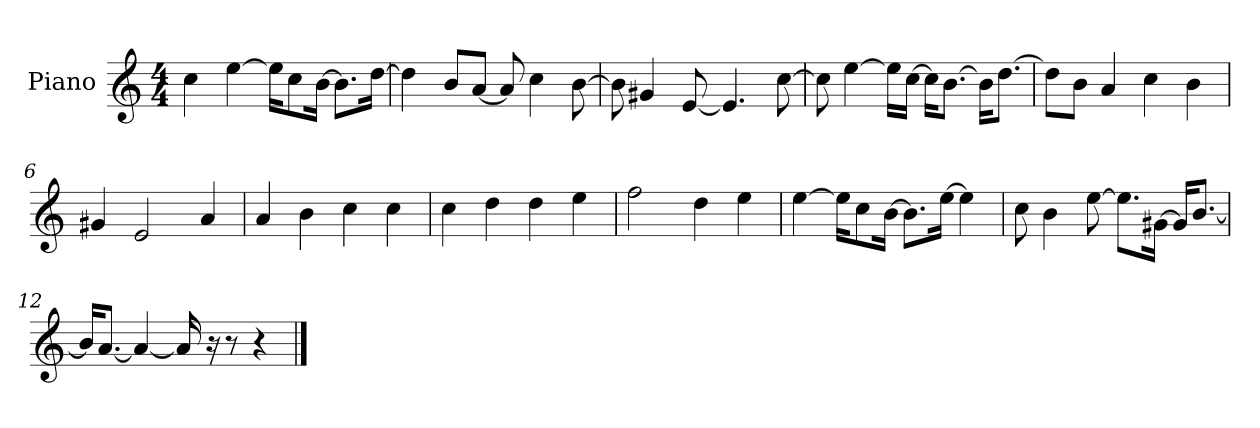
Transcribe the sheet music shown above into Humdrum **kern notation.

**kern
*part1
*staff1
*I"Piano
*I'P-no
*clefG2
*k[]
*M4/4
*MM90
=1
4cc\
[4ee\
16ee\KL]
8cc\
[16b\Jk
8.b\L]
[16dd\Jk
=2
4dd\]
8b/L
[8a/J
8a/]
4cc\
[8b\
=3
8b\]
4g#X/
[8e/
4.e/]
[8cc\
=4
8cc\]
[4ee\
16ee\LL]
[16cc\JJ
16cc\KL]
[8.b\J
16b\KL]
[8.dd\J
=5
8dd\L]
8b\J
4a/
4cc\
4b\
=6
4g#X/
2e/
4a/
!!LO:LB:g=z
=7
4a/
4b\
4cc\
4cc\
=8
4cc\
4dd\
4dd\
4ee\
=9
2ff\
4dd\
4ee\
=10
[4ee\
16ee\KL]
8cc\
[16b\Jk
8.b\L]
[16ee\Jk
4ee\]
=11
8cc\
4b\
[8ee\
8.ee\L]
[16g#X\Jk
16g#/KL]
[8.b/J
=12
16b/KL]
[8.a/J
4a/_
16a/]
16r
8r
4r
==
*-
